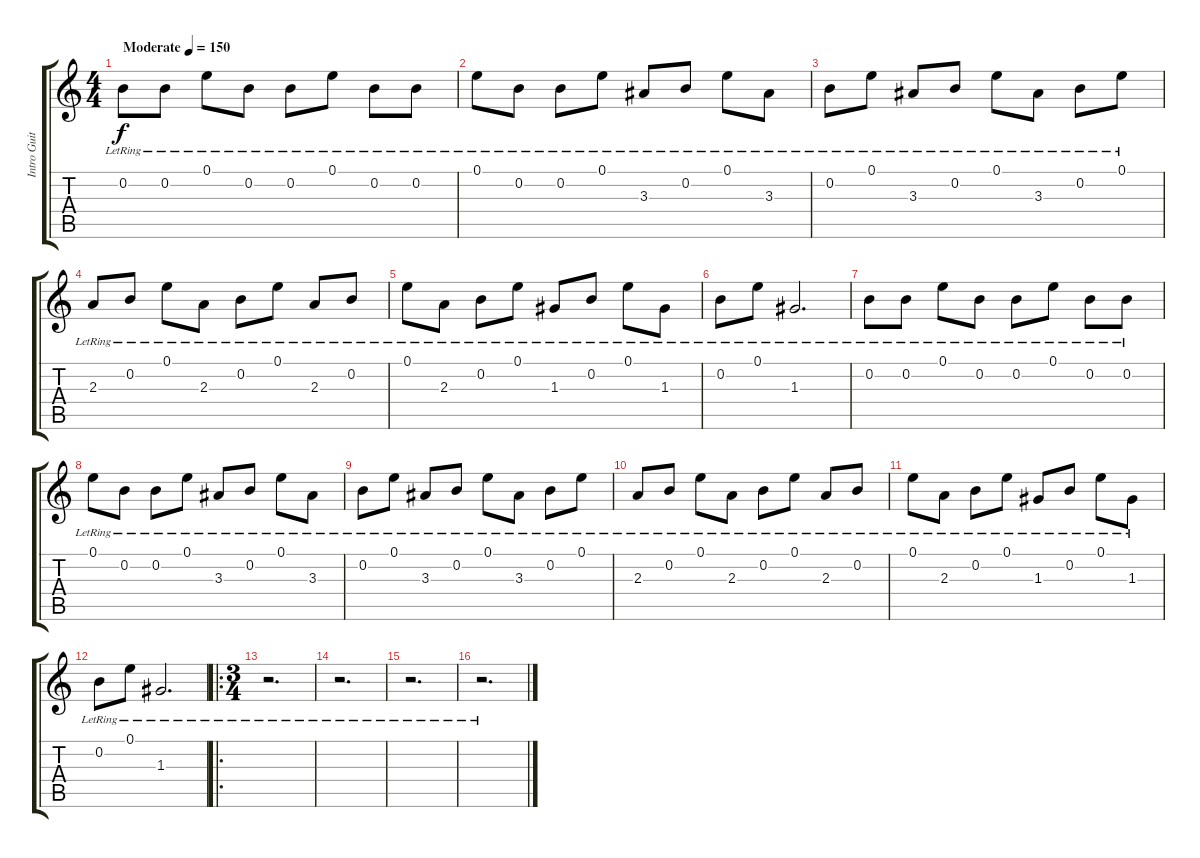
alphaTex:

\track ("Intro Guitar (Clean)" "Intro Guit") {instrument electricguitarclean}
\staff {score tabs}
\tuning (E4 B3 G3 D3 A2 E2) {hide}
\ts (4 4)
\tempo (150 "Moderate")
\clef g2
\ks c
0.2{lr}.8{dy f instrument electricguitarclean} 0.2{lr}.8 0.1{lr}.8 0.2{lr}.8 0.2{lr}.8 0.1{lr}.8 0.2{lr}.8 0.2{lr}.8 |
0.1{lr}.8 0.2{lr}.8 0.2{lr}.8 0.1{lr}.8 3.3{lr}.8 0.2{lr}.8 0.1{lr}.8 3.3{lr}.8 |
0.2{lr}.8 0.1{lr}.8 3.3{lr}.8 0.2{lr}.8 0.1{lr}.8 3.3{lr}.8 0.2{lr}.8 0.1{lr}.8 |
2.3{lr}.8 0.2{lr}.8 0.1{lr}.8 2.3{lr}.8 0.2{lr}.8 0.1{lr}.8 2.3{lr}.8 0.2{lr}.8 |
0.1{lr}.8 2.3{lr}.8 0.2{lr}.8 0.1{lr}.8 1.3{lr}.8 0.2{lr}.8 0.1{lr}.8 1.3{lr}.8 |
0.2{lr}.8 0.1{lr}.8 1.3{lr}.2{d} |
0.2{lr}.8 0.2{lr}.8 0.1{lr}.8 0.2{lr}.8 0.2{lr}.8 0.1{lr}.8 0.2{lr}.8 0.2{lr}.8 |
0.1{lr}.8 0.2{lr}.8 0.2{lr}.8 0.1{lr}.8 3.3{lr}.8 0.2{lr}.8 0.1{lr}.8 3.3{lr}.8 |
0.2{lr}.8 0.1{lr}.8 3.3{lr}.8 0.2{lr}.8 0.1{lr}.8 3.3{lr}.8 0.2{lr}.8 0.1{lr}.8 |
2.3{lr}.8 0.2{lr}.8 0.1{lr}.8 2.3{lr}.8 0.2{lr}.8 0.1{lr}.8 2.3{lr}.8 0.2{lr}.8 |
0.1{lr}.8 2.3{lr}.8 0.2{lr}.8 0.1{lr}.8 1.3{lr}.8 0.2{lr}.8 0.1{lr}.8 1.3{lr}.8 |
0.2{lr}.8 0.1{lr}.8 1.3{lr}.2{d} |
\ro
\ts (3 4)
r.2{d} |
r.2{d} |
r.2{d} |
r.2{d}
